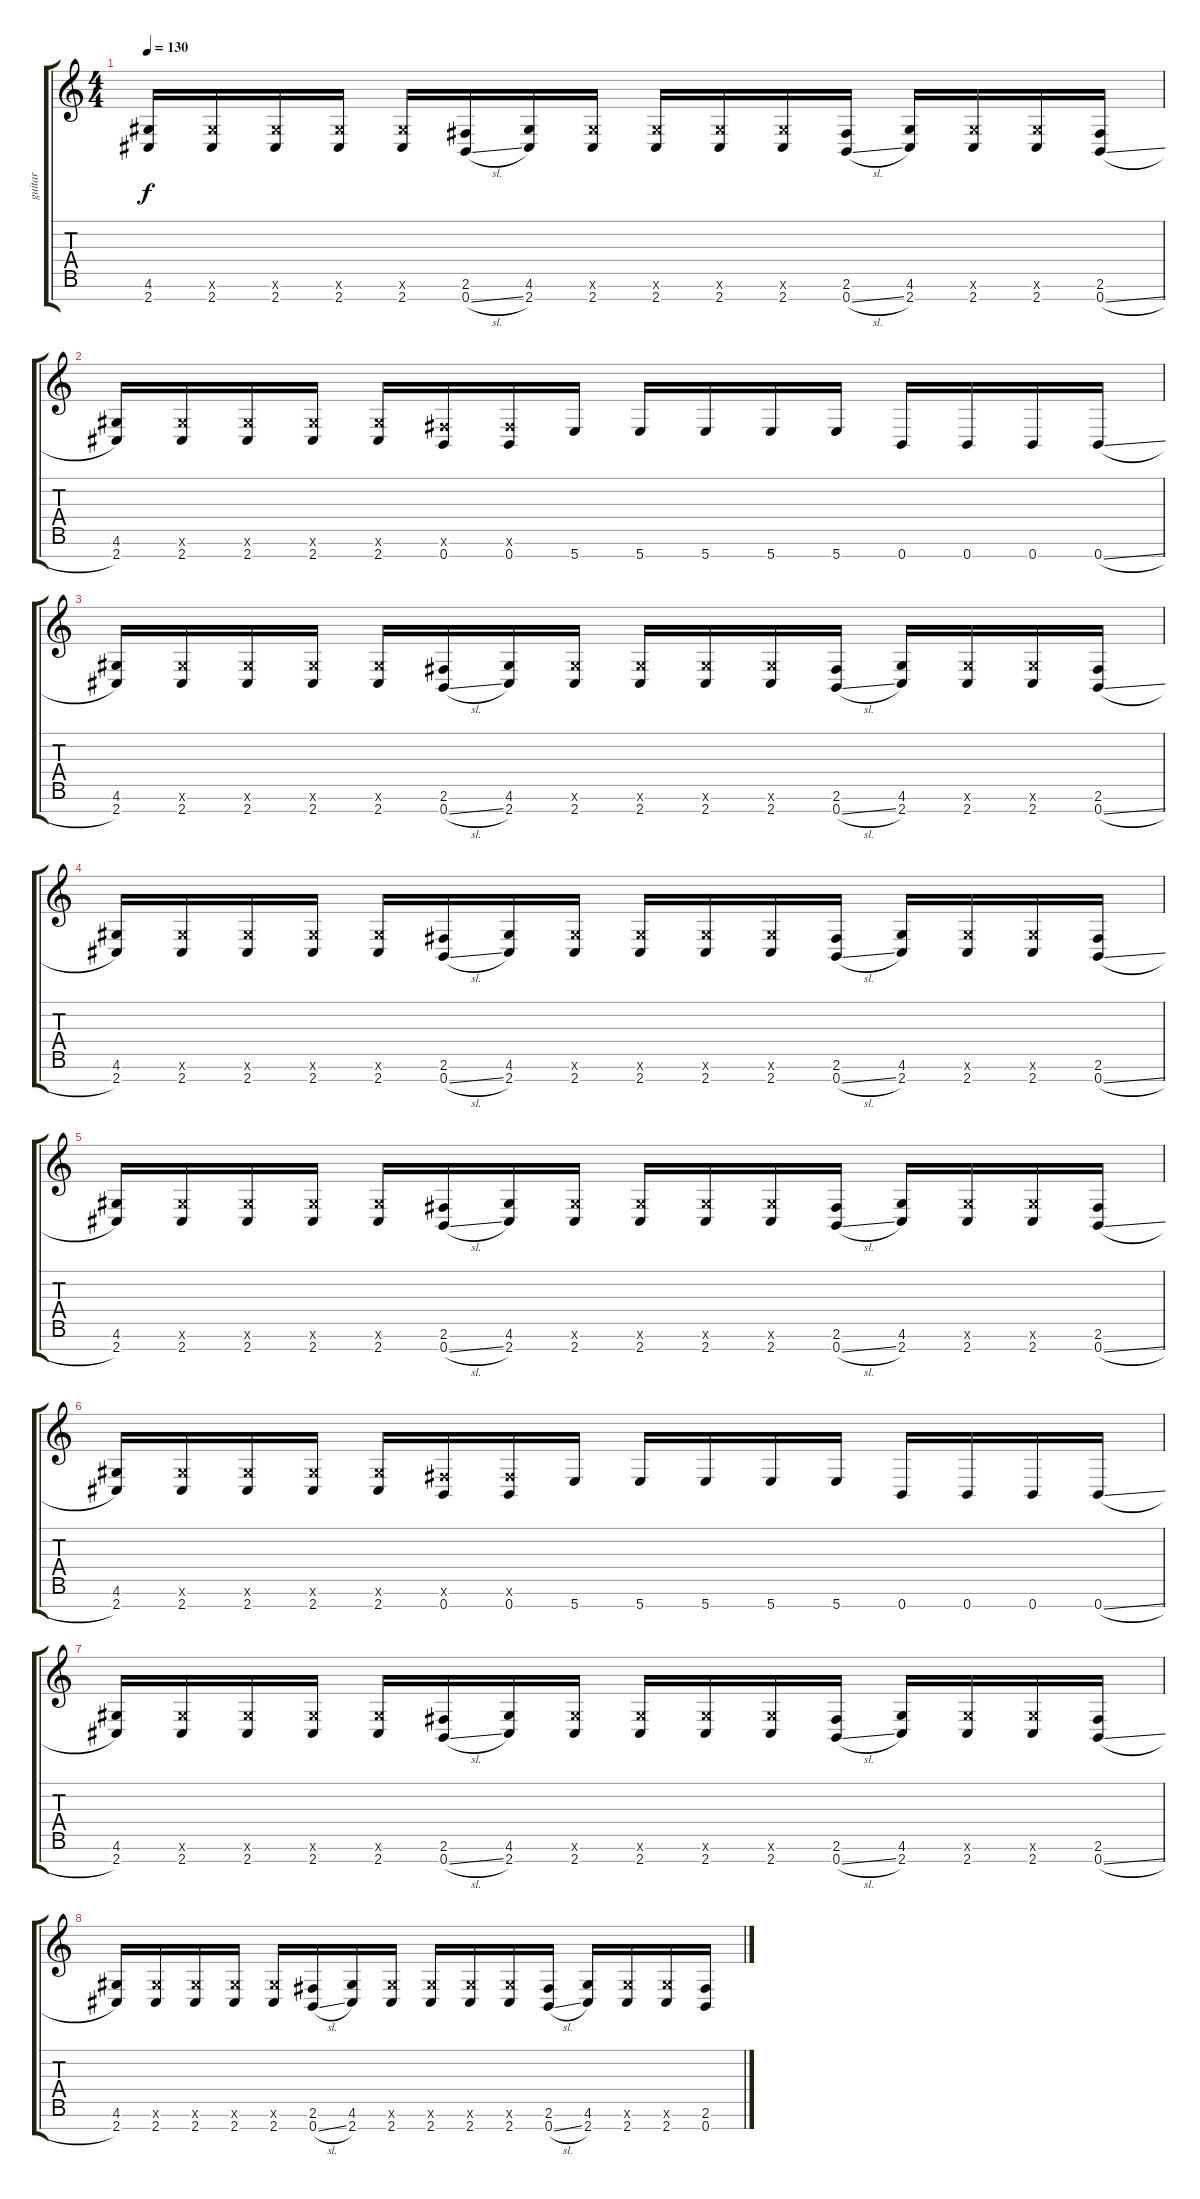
\track ("guitar" "guitar") {instrument overdrivenguitar}
\staff {score tabs}
\tuning (E4 B3 G3 D3 A2 E2 B1) {hide}
\ts (4 4)
\tempo 130
\clef g2
\ks c
(4.6 2.7).16{dy f} (4.6{x} 2.7).16 (4.6{x} 2.7).16 (4.6{x} 2.7).16 (4.6{x} 2.7).16 (2.6 0.7{sl}).16 (4.6 2.7).16 (4.6{x} 2.7).16 (4.6{x} 2.7).16 (4.6{x} 2.7).16 (4.6{x} 2.7).16 (2.6 0.7{sl}).16 (4.6 2.7).16 (4.6{x} 2.7).16 (4.6{x} 2.7).16 (2.6 0.7{sl}).16 |
(4.6 2.7).16 (4.6{x} 2.7).16 (4.6{x} 2.7).16 (4.6{x} 2.7).16 (4.6{x} 2.7).16 (2.6{x} 0.7).16 (2.6{x} 0.7).16 5.7.16 5.7.16 5.7.16 5.7.16 5.7.16 0.7.16 0.7.16 0.7.16 0.7{sl}.16 |
(4.6 2.7).16 (4.6{x} 2.7).16 (4.6{x} 2.7).16 (4.6{x} 2.7).16 (4.6{x} 2.7).16 (2.6 0.7{sl}).16 (4.6 2.7).16 (4.6{x} 2.7).16 (4.6{x} 2.7).16 (4.6{x} 2.7).16 (4.6{x} 2.7).16 (2.6 0.7{sl}).16 (4.6 2.7).16 (4.6{x} 2.7).16 (4.6{x} 2.7).16 (2.6 0.7{sl}).16 |
(4.6 2.7).16 (4.6{x} 2.7).16 (4.6{x} 2.7).16 (4.6{x} 2.7).16 (4.6{x} 2.7).16 (2.6 0.7{sl}).16 (4.6 2.7).16 (4.6{x} 2.7).16 (4.6{x} 2.7).16 (4.6{x} 2.7).16 (4.6{x} 2.7).16 (2.6 0.7{sl}).16 (4.6 2.7).16 (4.6{x} 2.7).16 (4.6{x} 2.7).16 (2.6 0.7{sl}).16 |
(4.6 2.7).16 (4.6{x} 2.7).16 (4.6{x} 2.7).16 (4.6{x} 2.7).16 (4.6{x} 2.7).16 (2.6 0.7{sl}).16 (4.6 2.7).16 (4.6{x} 2.7).16 (4.6{x} 2.7).16 (4.6{x} 2.7).16 (4.6{x} 2.7).16 (2.6 0.7{sl}).16 (4.6 2.7).16 (4.6{x} 2.7).16 (4.6{x} 2.7).16 (2.6 0.7{sl}).16 |
(4.6 2.7).16 (4.6{x} 2.7).16 (4.6{x} 2.7).16 (4.6{x} 2.7).16 (4.6{x} 2.7).16 (2.6{x} 0.7).16 (2.6{x} 0.7).16 5.7.16 5.7.16 5.7.16 5.7.16 5.7.16 0.7.16 0.7.16 0.7.16 0.7{sl}.16 |
(4.6 2.7).16 (4.6{x} 2.7).16 (4.6{x} 2.7).16 (4.6{x} 2.7).16 (4.6{x} 2.7).16 (2.6 0.7{sl}).16 (4.6 2.7).16 (4.6{x} 2.7).16 (4.6{x} 2.7).16 (4.6{x} 2.7).16 (4.6{x} 2.7).16 (2.6 0.7{sl}).16 (4.6 2.7).16 (4.6{x} 2.7).16 (4.6{x} 2.7).16 (2.6 0.7{sl}).16 |
(4.6 2.7).16 (4.6{x} 2.7).16 (4.6{x} 2.7).16 (4.6{x} 2.7).16 (4.6{x} 2.7).16 (2.6 0.7{sl}).16 (4.6 2.7).16 (4.6{x} 2.7).16 (4.6{x} 2.7).16 (4.6{x} 2.7).16 (4.6{x} 2.7).16 (2.6 0.7{sl}).16 (4.6 2.7).16 (4.6{x} 2.7).16 (4.6{x} 2.7).16 (2.6 0.7{sl}).16
